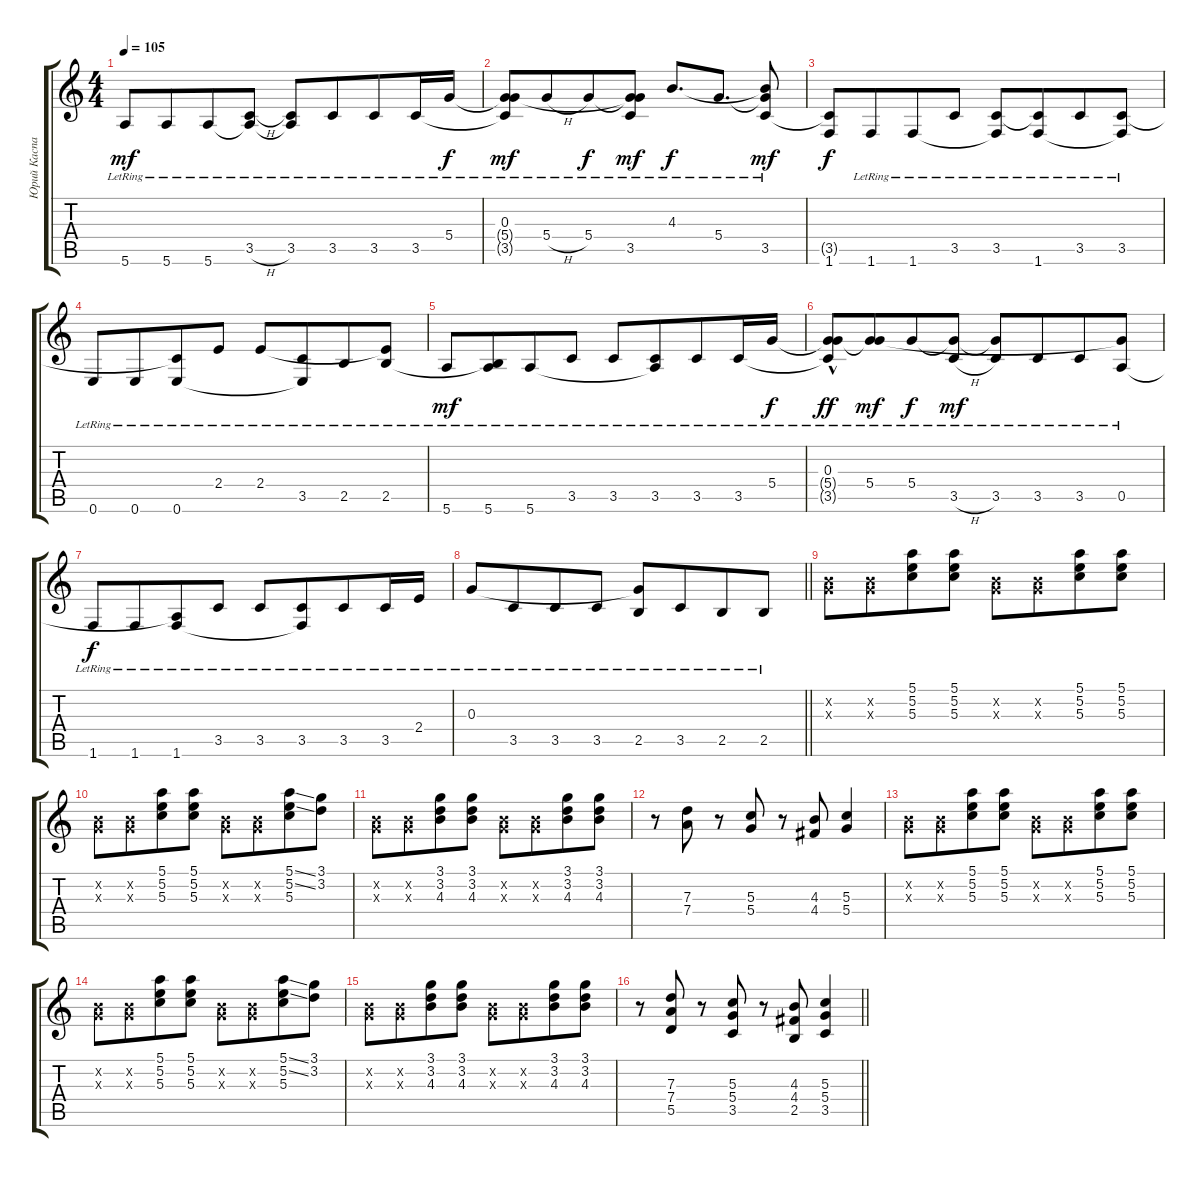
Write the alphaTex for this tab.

\track ("Юрий Каспарян" "Юрий Каспа") {instrument acousticguitarsteel}
\staff {score tabs}
\tuning (E4 B3 G3 D3 A2 E2) {hide}
\ts (4 4)
\tempo 105
\clef g2
\ks c
5.6{lr}.8{dy mf} 5.6{lr}.8{beam merge} 5.6{lr}.8 (3.5{h lr} 5.6{t}).8 (3.5{lr} 5.6{t}).8 3.5{lr}.8{beam merge} 3.5{lr}.8 3.5{lr}.16 5.4{lr}.16{dy f} |
(0.3{lr} 5.4{t} 3.5{t}).8{dy mf} 5.4{h lr}.8{beam merge} 5.4{lr}.8{dy f} (0.3{t} 5.4{t} 3.5{lr}).8{dy mf} 4.3{lr}.8{d dy f beam merge} 5.4{lr}.8{d} (4.3{t} 5.4{t} 3.5{lr}).8{dy mf} |
(3.5{t} 1.6).8{dy f} 1.6{lr}.8{beam merge} 1.6{lr}.8 3.5{lr}.8 (3.5{lr} 1.6{t}).8 (3.5{t} 1.6{lr}).8{beam merge} 3.5{lr}.8 (3.5{lr} 1.6{t}).8 |
0.6{lr}.8 0.6{lr}.8{beam merge} (3.5{t} 0.6{lr}).8 2.4{lr}.8 2.4{lr}.8 (3.5{lr} 0.6{t}).8{beam merge} 2.5{lr}.8 (2.4{t} 2.5{lr}).8 |
5.6{lr}.8{dy mf} (2.5{t} 5.6{lr}).8{beam merge} 5.6{lr}.8 3.5{lr}.8 3.5{lr}.8 (3.5{lr} 5.6{t}).8{beam merge} 3.5{lr}.8 3.5{lr}.16 5.4{lr}.16{dy f} |
(0.3{hac lr} 5.4{t} 3.5{t}).8{dy ff} (0.3{t} 5.4{lr}).8{dy mf beam merge} 5.4{lr}.8{dy f} (5.4{t} 3.5{h lr}).8{dy mf} (5.4{t} 3.5{lr}).8 3.5{lr}.8{beam merge} 3.5{lr}.8 (0.3{t} 0.5{lr}).8 |
1.6{lr}.8{dy f} 1.6{lr}.8{beam merge} (0.5{t} 1.6{lr}).8 3.5{lr}.8 3.5{lr}.8 (3.5{lr} 1.6{t}).8{beam merge} 3.5{lr}.8 3.5{lr}.16 2.4{lr}.16 |
\barLineRight lightlight
0.3{lr}.8 3.5{lr}.8{beam merge} 3.5{lr}.8 3.5{lr}.8 (0.3{t} 2.5{lr}).8 3.5{lr}.8{beam merge} 2.5{lr}.8 2.5{lr}.8 |
(0.2{x} 0.3{x}).8{instrument distortionguitar} (0.2{x} 0.3{x}).8{beam merge} (5.1 5.2 5.3).8{beam merge} (5.1 5.2 5.3).8 (0.2{x} 0.3{x}).8 (0.2{x} 0.3{x}).8{beam merge} (5.1 5.2 5.3).8{beam merge} (5.1 5.2 5.3).8 |
(0.2{x} 0.3{x}).8 (0.2{x} 0.3{x}).8{beam merge} (5.1 5.2 5.3).8{beam merge} (5.1 5.2 5.3).8 (0.2{x} 0.3{x}).8 (0.2{x} 0.3{x}).8{beam merge} (5.1{ss} 5.2{ss} 5.3).8 (3.1 3.2).8 |
(0.2{x} 0.3{x}).8 (0.2{x} 0.3{x}).8{beam merge} (3.1 3.2 4.3).8{beam merge} (3.1 3.2 4.3).8 (0.2{x} 0.3{x}).8 (0.2{x} 0.3{x}).8{beam merge} (3.1 3.2 4.3).8{beam merge} (3.1 3.2 4.3).8 |
r.8 (7.3 7.4).8 r.8 (5.3 5.4).8 r.8 (4.3 4.4).8 (5.3 5.4).4 |
(0.2{x} 0.3{x}).8 (0.2{x} 0.3{x}).8{beam merge} (5.1 5.2 5.3).8{beam merge} (5.1 5.2 5.3).8 (0.2{x} 0.3{x}).8 (0.2{x} 0.3{x}).8{beam merge} (5.1 5.2 5.3).8{beam merge} (5.1 5.2 5.3).8 |
(0.2{x} 0.3{x}).8 (0.2{x} 0.3{x}).8{beam merge} (5.1 5.2 5.3).8{beam merge} (5.1 5.2 5.3).8 (0.2{x} 0.3{x}).8 (0.2{x} 0.3{x}).8{beam merge} (5.1{ss} 5.2{ss} 5.3).8 (3.1 3.2).8 |
(0.2{x} 0.3{x}).8 (0.2{x} 0.3{x}).8{beam merge} (3.1 3.2 4.3).8{beam merge} (3.1 3.2 4.3).8 (0.2{x} 0.3{x}).8 (0.2{x} 0.3{x}).8{beam merge} (3.1 3.2 4.3).8{beam merge} (3.1 3.2 4.3).8 |
\barLineRight lightlight
r.8 (7.3 7.4 5.5).8 r.8 (5.3 5.4 3.5).8 r.8 (4.3 4.4 2.5).8 (5.3 5.4 3.5).4
